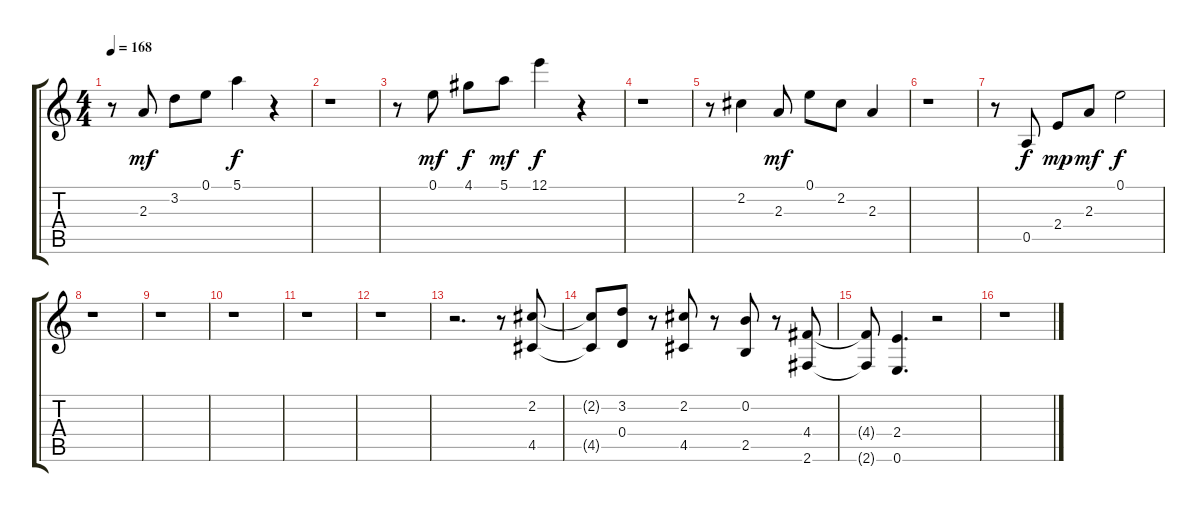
\track "" {instrument overdrivenguitar}
\staff {score tabs}
\tuning (E4 B3 G3 D3 A2 E2) {hide}
\ts (4 4)
\tempo 168
\clef g2
\ks c
r.8{dy f} 2.3.8{dy mf} 3.2.8 0.1.8 5.1.4{dy f} r.4 |
r.1 |
r.8 0.1.8{dy mf} 4.1.8{dy f} 5.1.8{dy mf} 12.1.4{dy f} r.4 |
r.1 |
r.8 2.2.4 2.3.8{dy mf} 0.1.8 2.2.8 2.3.4 |
r.1 |
r.8 0.5.8{dy f} 2.4.8{dy mp} 2.3.8{dy mf} 0.1.2{dy f} |
r.1 |
r.1 |
r.1 |
r.1 |
r.1 |
r.2{d} r.8 (2.2 4.5).8 |
(2.2{t} 4.5{t}).8 (3.2 0.4).8 r.8 (2.2 4.5).8 r.8 (0.2 2.5).8 r.8 (4.4 2.6).8 |
(4.4{t} 2.6{t}).8 (2.4 0.6).4{d} r.2 |
r.1
